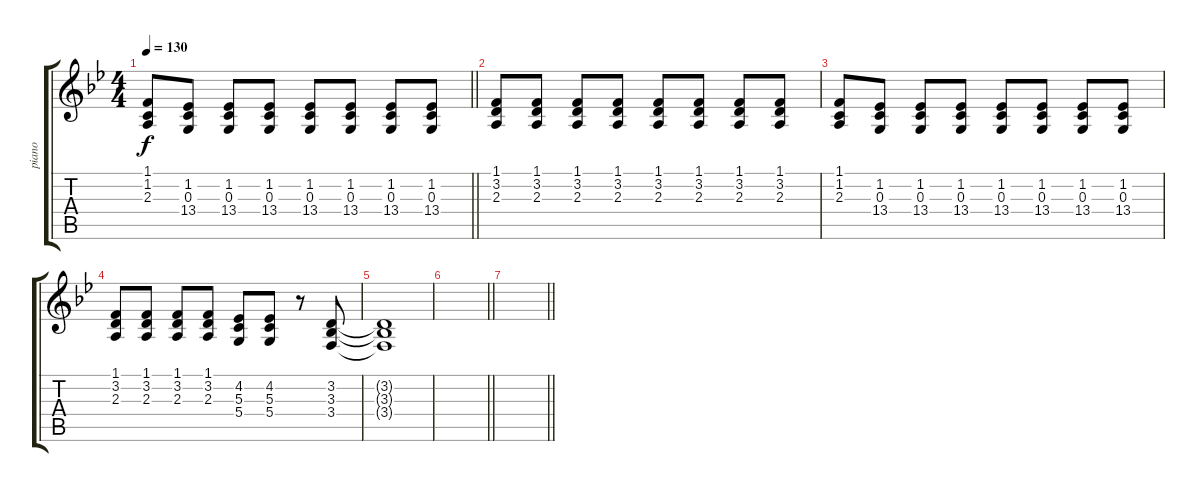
\track ("piano" "piano") {instrument electricgrandpiano}
\staff {score tabs}
\tuning (E4 B3 G3 D3 A2 E2) {hide}
\ts (4 4)
\tempo 130
\clef g2
\barLineRight lightlight
\ks bb
(1.1 1.2 2.3).8{dy f} (1.2 0.3 13.4).8 (1.2 0.3 13.4).8 (1.2 0.3 13.4).8 (1.2 0.3 13.4).8 (1.2 0.3 13.4).8 (1.2 0.3 13.4).8 (1.2 0.3 13.4).8 |
(1.1 3.2 2.3).8 (1.1 3.2 2.3).8 (1.1 3.2 2.3).8 (1.1 3.2 2.3).8 (1.1 3.2 2.3).8 (1.1 3.2 2.3).8 (1.1 3.2 2.3).8 (1.1 3.2 2.3).8 |
(1.1 1.2 2.3).8 (1.2 0.3 13.4).8 (1.2 0.3 13.4).8 (1.2 0.3 13.4).8 (1.2 0.3 13.4).8 (1.2 0.3 13.4).8 (1.2 0.3 13.4).8 (1.2 0.3 13.4).8 |
(1.1 3.2 2.3).8 (1.1 3.2 2.3).8 (1.1 3.2 2.3).8 (1.1 3.2 2.3).8 (4.2 5.3 5.4).8 (4.2 5.3 5.4).8 r.8 (3.2 3.3 3.4).8 |
(3.2{t} 3.3{t} 3.4{t}).1 |
\barLineRight lightlight
|
\barLineRight lightlight
